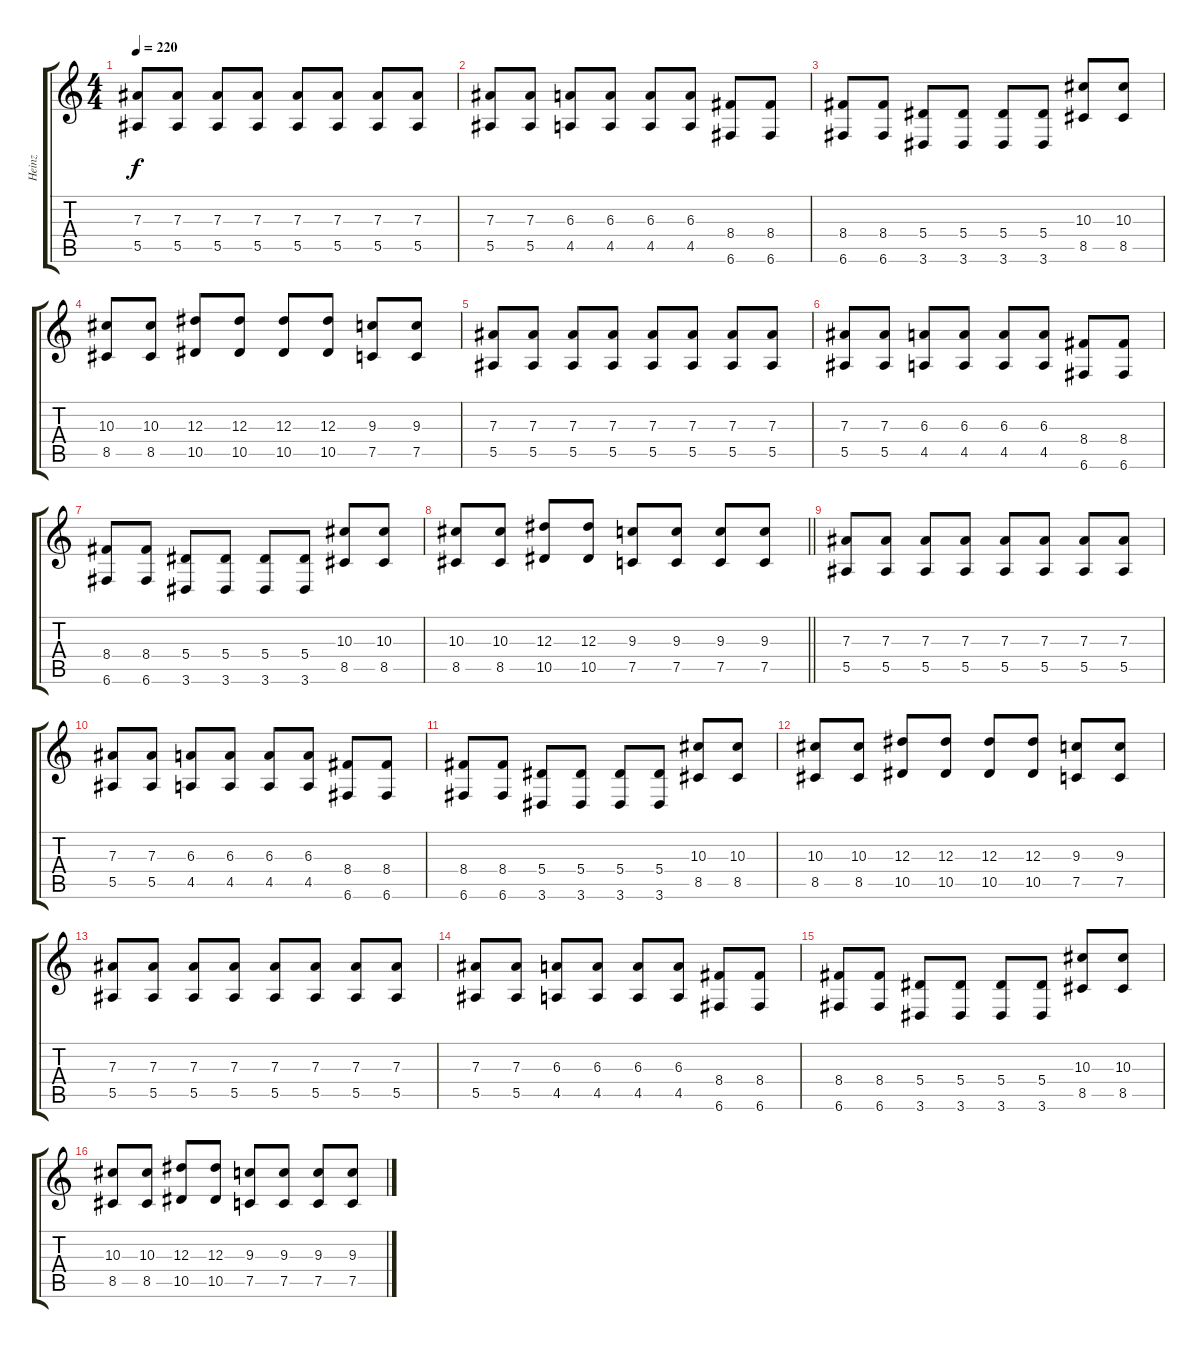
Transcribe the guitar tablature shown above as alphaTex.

\track ("Heinz" "Heinz") {instrument distortionguitar}
\staff {score tabs}
\tuning (C4 G3 Eb3 Bb2 F2 C2) {hide}
\ts (4 4)
\tempo 220
\clef g2
\ks c
(7.3 5.5).8{dy f} (7.3 5.5).8 (7.3 5.5).8 (7.3 5.5).8 (7.3 5.5).8 (7.3 5.5).8 (7.3 5.5).8 (7.3 5.5).8 |
(7.3 5.5).8 (7.3 5.5).8 (6.3 4.5).8 (6.3 4.5).8 (6.3 4.5).8 (6.3 4.5).8 (8.4 6.6).8 (8.4 6.6).8 |
(8.4 6.6).8 (8.4 6.6).8 (5.4 3.6).8 (5.4 3.6).8 (5.4 3.6).8 (5.4 3.6).8 (10.3 8.5).8 (10.3 8.5).8 |
(10.3 8.5).8 (10.3 8.5).8 (12.3 10.5).8 (12.3 10.5).8 (12.3 10.5).8 (12.3 10.5).8 (9.3 7.5).8 (9.3 7.5).8 |
(7.3 5.5).8 (7.3 5.5).8 (7.3 5.5).8 (7.3 5.5).8 (7.3 5.5).8 (7.3 5.5).8 (7.3 5.5).8 (7.3 5.5).8 |
(7.3 5.5).8 (7.3 5.5).8 (6.3 4.5).8 (6.3 4.5).8 (6.3 4.5).8 (6.3 4.5).8 (8.4 6.6).8 (8.4 6.6).8 |
(8.4 6.6).8 (8.4 6.6).8 (5.4 3.6).8 (5.4 3.6).8 (5.4 3.6).8 (5.4 3.6).8 (10.3 8.5).8 (10.3 8.5).8 |
\barLineRight lightlight
(10.3 8.5).8 (10.3 8.5).8 (12.3 10.5).8 (12.3 10.5).8 (9.3 7.5).8 (9.3 7.5).8 (9.3 7.5).8 (9.3 7.5).8 |
(7.3 5.5).8 (7.3 5.5).8 (7.3 5.5).8 (7.3 5.5).8 (7.3 5.5).8 (7.3 5.5).8 (7.3 5.5).8 (7.3 5.5).8 |
(7.3 5.5).8 (7.3 5.5).8 (6.3 4.5).8 (6.3 4.5).8 (6.3 4.5).8 (6.3 4.5).8 (8.4 6.6).8 (8.4 6.6).8 |
(8.4 6.6).8 (8.4 6.6).8 (5.4 3.6).8 (5.4 3.6).8 (5.4 3.6).8 (5.4 3.6).8 (10.3 8.5).8 (10.3 8.5).8 |
(10.3 8.5).8 (10.3 8.5).8 (12.3 10.5).8 (12.3 10.5).8 (12.3 10.5).8 (12.3 10.5).8 (9.3 7.5).8 (9.3 7.5).8 |
(7.3 5.5).8 (7.3 5.5).8 (7.3 5.5).8 (7.3 5.5).8 (7.3 5.5).8 (7.3 5.5).8 (7.3 5.5).8 (7.3 5.5).8 |
(7.3 5.5).8 (7.3 5.5).8 (6.3 4.5).8 (6.3 4.5).8 (6.3 4.5).8 (6.3 4.5).8 (8.4 6.6).8 (8.4 6.6).8 |
(8.4 6.6).8 (8.4 6.6).8 (5.4 3.6).8 (5.4 3.6).8 (5.4 3.6).8 (5.4 3.6).8 (10.3 8.5).8 (10.3 8.5).8 |
(10.3 8.5).8 (10.3 8.5).8 (12.3 10.5).8 (12.3 10.5).8 (9.3 7.5).8 (9.3 7.5).8 (9.3 7.5).8 (9.3 7.5).8
